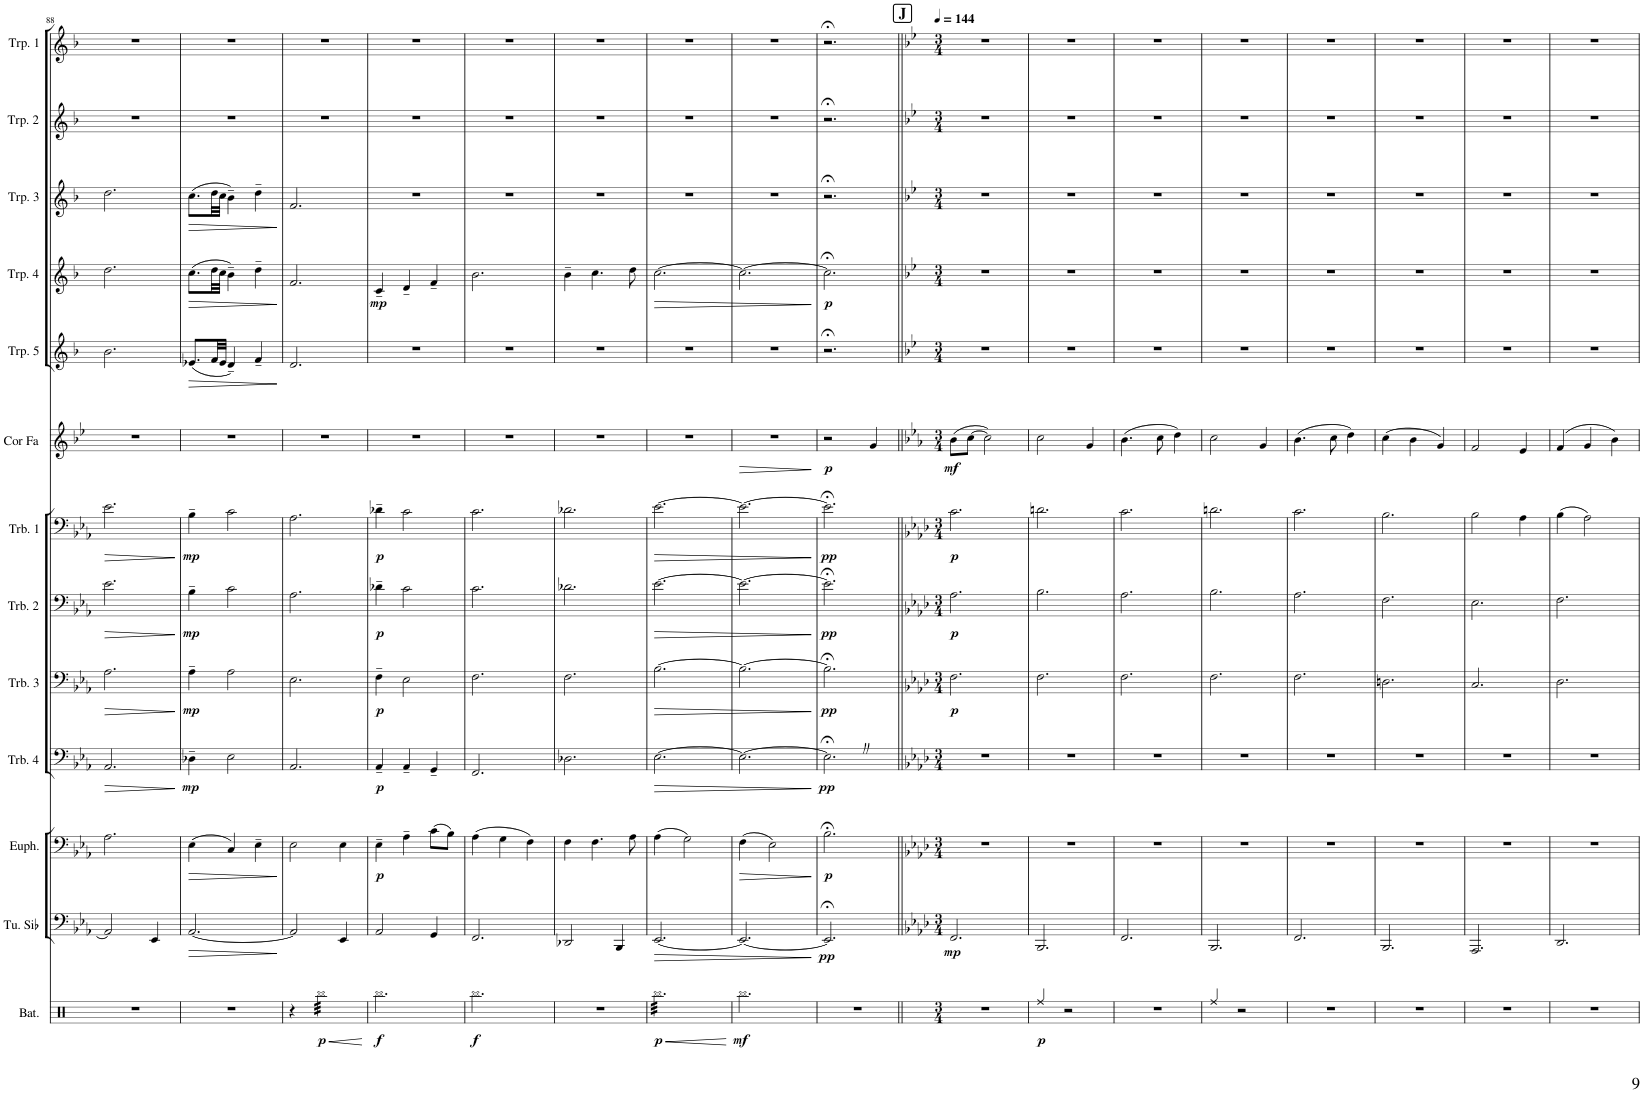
**kern	**dynam	**kern	**dynam	**kern	**dynam	**kern	**dynam	**kern	**dynam	**kern	**dynam	**kern	**dynam	**kern	**dynam	**kern	**dynam	**kern	**dynam	**kern	**dynam	**kern	**kern
*part13	*part13	*part12	*part12	*part11	*part11	*part10	*part10	*part9	*part9	*part8	*part8	*part7	*part7	*part6	*part6	*part5	*part5	*part4	*part4	*part3	*part3	*part2	*part1
*staff13	*staff13	*staff12	*staff12	*staff11	*staff11	*staff10	*staff10	*staff9	*staff9	*staff8	*staff8	*staff7	*staff7	*staff6	*staff6	*staff5	*staff5	*staff4	*staff4	*staff3	*staff3	*staff2	*staff1
*I"Batterie	*	*I"Tuba en Sib	*	*I"Euphonium	*	*I"Trombone 4	*	*I"Trombone 3	*	*I"Trombone 2	*	*I"Trombone 1	*	*I"Cor en Fa	*	*I"Trompette 5	*	*I"Trompette 4	*	*I"Trompette 3	*	*I"Trompette 2	*I"Trompette 1
*I'Bat.	*	*I'Tu. Sib	*	*I'Euph.	*	*I'Trb. 4	*	*I'Trb. 3	*	*I'Trb. 2	*	*I'Trb. 1	*	*I'Cor Fa	*	*I'Trp. 5	*	*I'Trp. 4	*	*I'Trp. 3	*	*I'Trp. 2	*I'Trp. 1
!!LO:PB:g=z
*clefX	*	*clefF4	*	*clefF4	*	*clefF4	*	*clefF4	*	*clefF4	*	*clefF4	*	*clefG2	*	*clefG2	*	*clefG2	*	*clefG2	*	*clefG2	*clefG2
*	*	*	*	*	*	*	*	*	*	*	*	*	*	*Trd4c7	*	*Trd1c2	*	*Trd1c2	*	*Trd1c2	*	*Trd1c2	*Trd1c2
*k[]	*	*k[b-e-a-]	*	*k[b-e-a-]	*	*k[b-e-a-]	*	*k[b-e-a-]	*	*k[b-e-a-]	*	*k[b-e-a-]	*	*k[b-e-]	*	*k[b-]	*	*k[b-]	*	*k[b-]	*	*k[b-]	*k[b-]
*M3/4	*	*M3/4	*	*M3/4	*	*M3/4	*	*M3/4	*	*M3/4	*	*M3/4	*	*M3/4	*	*M3/4	*	*M3/4	*	*M3/4	*	*M3/4	*M3/4
=88	=88	=88	=88	=88	=88	=88	=88	=88	=88	=88	=88	=88	=88	=88	=88	=88	=88	=88	=88	=88	=88	=88	=88
!	!	!	!	!	!	!	!LO:HP:b	!	!LO:HP:b	!	!LO:HP:b	!	!LO:HP:b	!	!	!	!	!	!	!	!	!	!
2.r	.	2AA-/]	.	2.A-\	.	2.AA-/	>	2.A-\	>	2.e-\	>	2.e-\	>	2.r	.	2.b-\	.	2.dd\	.	2.dd\	.	2.r	2.r
.	.	4EE-/	.	.	.	.	.	.	.	.	.	.	.	.	.	.	.	.	.	.	.	.	.
.	.	.	.	.	.	.	]	.	]	.	]	.	]	.	.	.	.	.	.	.	.	.	.
=89	=89	=89	=89	=89	=89	=89	=89	=89	=89	=89	=89	=89	=89	=89	=89	=89	=89	=89	=89	=89	=89	=89	=89
!	!	!	!LO:HP:b	!	!LO:HP:b	!	!LO:DY:b	!	!LO:DY:b	!	!LO:DY:b	!	!LO:DY:b	!	!	!	!LO:HP:b	!	!LO:HP:b	!	!LO:HP:b	!	!
2.r	.	[2.AA-/	>	(4E-\	>	4D-X~\	mp	4A-~\	mp	4B-~\	mp	4B-~\	mp	2.r	.	(8.e-X/L	>	(8.cc\L	>	(8.cc\L	>	2.r	2.r
.	.	.	.	.	.	.	.	.	.	.	.	.	.	.	.	32f/LL	.	32dd\LL	.	32dd\LL	.	.	.
.	.	.	.	.	.	.	.	.	.	.	.	.	.	.	.	32e-/JJJ	.	32cc\JJJ	.	32cc\JJJ	.	.	.
.	.	.	.	4C/)	.	2E-\	.	2A-\	.	2c\	.	2c\	.	.	.	4d~/)	.	4b-~\)	.	4b-~\)	.	.	.
.	.	.	.	4E-~\	.	.	.	.	.	.	.	.	.	.	.	4f~/	.	4dd~\	.	4dd~\	.	.	.
.	.	.	]	.	]	.	.	.	.	.	.	.	.	.	.	.	]	.	]	.	]	.	.
=90	=90	=90	=90	=90	=90	=90	=90	=90	=90	=90	=90	=90	=90	=90	=90	=90	=90	=90	=90	=90	=90	=90	=90
4r	.	2AA-/]	.	2E-\	.	2.AA-/	.	2.E-\	.	2.A-\	.	2.A-\	.	2.r	.	2.d/	.	2.f/	.	2.f/	.	2.r	2.r
!	!LO:HP:b	!	!	!	!	!	!	!	!	!	!	!	!	!	!	!	!	!	!	!	!	!	!
!	!LO:DY:n=1:b	!	!	!	!	!	!	!	!	!	!	!	!	!	!	!	!	!	!	!	!	!	!
*tremolo	*	*	*	*	*	*	*	*	*	*	*	*	*	*	*	*	*	*	*	*	*	*	*
32Rbb\LLL	< p	.	.	.	.	.	.	.	.	.	.	.	.	.	.	.	.	.	.	.	.	.	.
32Rbb\	.	.	.	.	.	.	.	.	.	.	.	.	.	.	.	.	.	.	.	.	.	.	.
32Rbb\	.	.	.	.	.	.	.	.	.	.	.	.	.	.	.	.	.	.	.	.	.	.	.
32Rbb\	.	.	.	.	.	.	.	.	.	.	.	.	.	.	.	.	.	.	.	.	.	.	.
32Rbb\	.	.	.	.	.	.	.	.	.	.	.	.	.	.	.	.	.	.	.	.	.	.	.
32Rbb\	.	.	.	.	.	.	.	.	.	.	.	.	.	.	.	.	.	.	.	.	.	.	.
32Rbb\	.	.	.	.	.	.	.	.	.	.	.	.	.	.	.	.	.	.	.	.	.	.	.
32Rbb\	.	.	.	.	.	.	.	.	.	.	.	.	.	.	.	.	.	.	.	.	.	.	.
32Rbb\	.	4EE-/	.	4E-\	.	.	.	.	.	.	.	.	.	.	.	.	.	.	.	.	.	.	.
32Rbb\	.	.	.	.	.	.	.	.	.	.	.	.	.	.	.	.	.	.	.	.	.	.	.
32Rbb\	.	.	.	.	.	.	.	.	.	.	.	.	.	.	.	.	.	.	.	.	.	.	.
32Rbb\	.	.	.	.	.	.	.	.	.	.	.	.	.	.	.	.	.	.	.	.	.	.	.
32Rbb\	.	.	.	.	.	.	.	.	.	.	.	.	.	.	.	.	.	.	.	.	.	.	.
32Rbb\	.	.	.	.	.	.	.	.	.	.	.	.	.	.	.	.	.	.	.	.	.	.	.
32Rbb\	.	.	.	.	.	.	.	.	.	.	.	.	.	.	.	.	.	.	.	.	.	.	.
32Rbb\JJJ	.	.	.	.	.	.	.	.	.	.	.	.	.	.	.	.	.	.	.	.	.	.	.
*Xtremolo	*	*	*	*	*	*	*	*	*	*	*	*	*	*	*	*	*	*	*	*	*	*	*
.	[	.	.	.	.	.	.	.	.	.	.	.	.	.	.	.	.	.	.	.	.	.	.
=91	=91	=91	=91	=91	=91	=91	=91	=91	=91	=91	=91	=91	=91	=91	=91	=91	=91	=91	=91	=91	=91	=91	=91
!	!LO:DY:b	!	!	!	!LO:DY:b	!	!LO:DY:b	!	!LO:DY:b	!	!LO:DY:b	!	!LO:DY:b	!	!	!	!	!	!LO:DY:b	!	!	!	!
2.Rbb\	f	2AA-/	.	4E-~\	p	4AA-~/	p	4F~\	p	4d-X~\	p	4d-X~\	p	2.r	.	2.r	.	4c~/	mp	2.r	.	2.r	2.r
.	.	.	.	4A-~\	.	4AA-~/	.	2E-\	.	2c\	.	2c\	.	.	.	.	.	4d~/	.	.	.	.	.
.	.	4GG/	.	(8c\L	.	4GG~/	.	.	.	.	.	.	.	.	.	.	.	4f~/	.	.	.	.	.
.	.	.	.	8B-\J)	.	.	.	.	.	.	.	.	.	.	.	.	.	.	.	.	.	.	.
=92	=92	=92	=92	=92	=92	=92	=92	=92	=92	=92	=92	=92	=92	=92	=92	=92	=92	=92	=92	=92	=92	=92	=92
!	!LO:DY:b	!	!	!	!	!	!	!	!	!	!	!	!	!	!	!	!	!	!	!	!	!	!
2.Rbb\	f	2.FF/	.	(4A-\	.	2.FF/	.	2.F\	.	2.c\	.	2.c\	.	2.r	.	2.r	.	2.b-\	.	2.r	.	2.r	2.r
.	.	.	.	4G\	.	.	.	.	.	.	.	.	.	.	.	.	.	.	.	.	.	.	.
.	.	.	.	4F\)	.	.	.	.	.	.	.	.	.	.	.	.	.	.	.	.	.	.	.
=93	=93	=93	=93	=93	=93	=93	=93	=93	=93	=93	=93	=93	=93	=93	=93	=93	=93	=93	=93	=93	=93	=93	=93
2.r	.	2DD-X/	.	4F\	.	2.D-X\	.	2.F\	.	2.d-X\	.	2.d-X\	.	2.r	.	2.r	.	4b-~\	.	2.r	.	2.r	2.r
.	.	.	.	4.F\	.	.	.	.	.	.	.	.	.	.	.	.	.	4.cc\	.	.	.	.	.
.	.	4BBB-/	.	.	.	.	.	.	.	.	.	.	.	.	.	.	.	.	.	.	.	.	.
.	.	.	.	8A-\	.	.	.	.	.	.	.	.	.	.	.	.	.	8dd\	.	.	.	.	.
=94	=94	=94	=94	=94	=94	=94	=94	=94	=94	=94	=94	=94	=94	=94	=94	=94	=94	=94	=94	=94	=94	=94	=94
!	!LO:HP:b	!	!LO:HP:b	!	!	!	!LO:HP:b	!	!LO:HP:b	!	!LO:HP:b	!	!LO:HP:b	!	!	!	!	!	!LO:HP:b	!	!	!	!
!	!LO:DY:n=1:b	!	!	!	!	!	!	!	!	!	!	!	!	!	!	!	!	!	!	!	!	!	!
*tremolo	*	*	*	*	*	*	*	*	*	*	*	*	*	*	*	*	*	*	*	*	*	*	*
32Rbb\LLL	< p	[2.EE-/	>	(4A-\	.	[2.E-\	>	[2.B-\	>	[2.e-\	>	[2.e-\	>	2.r	.	2.r	.	[2.cc\	>	2.r	.	2.r	2.r
32Rbb\	.	.	.	.	.	.	.	.	.	.	.	.	.	.	.	.	.	.	.	.	.	.	.
32Rbb\	.	.	.	.	.	.	.	.	.	.	.	.	.	.	.	.	.	.	.	.	.	.	.
32Rbb\	.	.	.	.	.	.	.	.	.	.	.	.	.	.	.	.	.	.	.	.	.	.	.
32Rbb\	.	.	.	.	.	.	.	.	.	.	.	.	.	.	.	.	.	.	.	.	.	.	.
32Rbb\	.	.	.	.	.	.	.	.	.	.	.	.	.	.	.	.	.	.	.	.	.	.	.
32Rbb\	.	.	.	.	.	.	.	.	.	.	.	.	.	.	.	.	.	.	.	.	.	.	.
32Rbb\	.	.	.	.	.	.	.	.	.	.	.	.	.	.	.	.	.	.	.	.	.	.	.
32Rbb\	.	.	.	2G\)	.	.	.	.	.	.	.	.	.	.	.	.	.	.	.	.	.	.	.
32Rbb\	.	.	.	.	.	.	.	.	.	.	.	.	.	.	.	.	.	.	.	.	.	.	.
32Rbb\	.	.	.	.	.	.	.	.	.	.	.	.	.	.	.	.	.	.	.	.	.	.	.
32Rbb\	.	.	.	.	.	.	.	.	.	.	.	.	.	.	.	.	.	.	.	.	.	.	.
32Rbb\	.	.	.	.	.	.	.	.	.	.	.	.	.	.	.	.	.	.	.	.	.	.	.
32Rbb\	.	.	.	.	.	.	.	.	.	.	.	.	.	.	.	.	.	.	.	.	.	.	.
32Rbb\	.	.	.	.	.	.	.	.	.	.	.	.	.	.	.	.	.	.	.	.	.	.	.
32Rbb\	.	.	.	.	.	.	.	.	.	.	.	.	.	.	.	.	.	.	.	.	.	.	.
32Rbb\	.	.	.	.	.	.	.	.	.	.	.	.	.	.	.	.	.	.	.	.	.	.	.
32Rbb\	.	.	.	.	.	.	.	.	.	.	.	.	.	.	.	.	.	.	.	.	.	.	.
32Rbb\	.	.	.	.	.	.	.	.	.	.	.	.	.	.	.	.	.	.	.	.	.	.	.
32Rbb\	.	.	.	.	.	.	.	.	.	.	.	.	.	.	.	.	.	.	.	.	.	.	.
32Rbb\	.	.	.	.	.	.	.	.	.	.	.	.	.	.	.	.	.	.	.	.	.	.	.
32Rbb\	.	.	.	.	.	.	.	.	.	.	.	.	.	.	.	.	.	.	.	.	.	.	.
32Rbb\	.	.	.	.	.	.	.	.	.	.	.	.	.	.	.	.	.	.	.	.	.	.	.
32Rbb\JJJ	.	.	.	.	.	.	.	.	.	.	.	.	.	.	.	.	.	.	.	.	.	.	.
*Xtremolo	*	*	*	*	*	*	*	*	*	*	*	*	*	*	*	*	*	*	*	*	*	*	*
.	[	.	.	.	.	.	.	.	.	.	.	.	.	.	.	.	.	.	.	.	.	.	.
=95	=95	=95	=95	=95	=95	=95	=95	=95	=95	=95	=95	=95	=95	=95	=95	=95	=95	=95	=95	=95	=95	=95	=95
!	!LO:DY:b	!	!	!	!LO:HP:b	!	!	!	!	!	!	!	!	!	!LO:HP:b	!	!	!	!	!	!	!	!
2.Rbb\	mf	2.EE-/_	.	(4F\	>	2.E-\_	.	2.B-\_	.	2.e-\_	.	2.e-\_	.	2.r	>	2.r	.	2.cc\_	.	2.r	.	2.r	2.r
.	.	.	.	2E-\)	.	.	.	.	.	.	.	.	.	.	.	.	.	.	.	.	.	.	.
.	.	.	]	.	]	.	]	.	]	.	]	.	]	.	]	.	.	.	]	.	.	.	.
=96	=96	=96	=96	=96	=96	=96	=96	=96	=96	=96	=96	=96	=96	=96	=96	=96	=96	=96	=96	=96	=96	=96	=96
!	!	!	!LO:DY:b	!	!LO:DY:b	!	!LO:DY:b	!	!LO:DY:b	!	!LO:DY:b	!	!LO:DY:b	!	!LO:DY:b	!	!	!	!LO:DY:b	!	!	!	!
2.r	.	2.EE-;</]	pp	2.B-;<\	p	2.E-;<\]	pp	2.B-;<\]	pp	2.e-;<\]	pp	2.e-;<\]	pp	2r	p	2.r;<	.	2.cc;<\]	p	2.r;<	.	2.r;<	2.r;<
.	.	.	.	.	.	.	.	.	.	.	.	.	.	4g/	.	.	.	.	.	.	.	.	.
=97||	=97||	=97||	=97||	=97||	=97||	=97||	=97||	=97||	=97||	=97||	=97||	=97||	=97||	=97||	=97||	=97||	=97||	=97||	=97||	=97||	=97||	=97||	=97||
!!LO:REH:place=s1:a:B:cj:fs=14:t=J
*	*	*k[b-e-a-d-]	*	*k[b-e-a-d-]	*	*k[b-e-a-d-]	*	*k[b-e-a-d-]	*	*k[b-e-a-d-]	*	*k[b-e-a-d-]	*	*k[b-e-a-]	*	*k[b-e-]	*	*k[b-e-]	*	*k[b-e-]	*	*k[b-e-]	*k[b-e-]
*M3/4	*	*M3/4	*	*M3/4	*	*M3/4	*	*M3/4	*	*M3/4	*	*M3/4	*	*M3/4	*	*M3/4	*	*M3/4	*	*M3/4	*	*M3/4	*M3/4
*	*	*	*	*	*	*	*	*	*	*	*	*	*	*	*	*	*	*	*	*	*	*	*MM144
!	!	!	!LO:DY:b	!	!	!	!	!	!LO:DY:b	!	!LO:DY:b	!	!LO:DY:b	!	!LO:DY:b	!	!	!	!	!	!	!	!
2.r	.	2.FF/	mp	2.r	.	2.r	.	2.F\	p	2.A-\	p	2.c\	p	(8b-\L	mf	2.r	.	2.r	.	2.r	.	2.r	2.r
.	.	.	.	.	.	.	.	.	.	.	.	.	.	[8cc\J	.	.	.	.	.	.	.	.	.
.	.	.	.	.	.	.	.	.	.	.	.	.	.	2cc\])	.	.	.	.	.	.	.	.	.
=98	=98	=98	=98	=98	=98	=98	=98	=98	=98	=98	=98	=98	=98	=98	=98	=98	=98	=98	=98	=98	=98	=98	=98
!	!LO:DY:b	!	!	!	!	!	!	!	!	!	!	!	!	!	!	!	!	!	!	!	!	!	!
4Rff/	p	2.BBB-/	.	2.r	.	2.r	.	2.F\	.	2.B-\	.	2.dn\	.	2cc\	.	2.r	.	2.r	.	2.r	.	2.r	2.r
2r	.	.	.	.	.	.	.	.	.	.	.	.	.	.	.	.	.	.	.	.	.	.	.
.	.	.	.	.	.	.	.	.	.	.	.	.	.	4g/	.	.	.	.	.	.	.	.	.
=99	=99	=99	=99	=99	=99	=99	=99	=99	=99	=99	=99	=99	=99	=99	=99	=99	=99	=99	=99	=99	=99	=99	=99
2.r	.	2.FF/	.	2.r	.	2.r	.	2.F\	.	2.A-\	.	2.c\	.	(4.b-\	.	2.r	.	2.r	.	2.r	.	2.r	2.r
.	.	.	.	.	.	.	.	.	.	.	.	.	.	8cc\	.	.	.	.	.	.	.	.	.
.	.	.	.	.	.	.	.	.	.	.	.	.	.	4dd\)	.	.	.	.	.	.	.	.	.
=100	=100	=100	=100	=100	=100	=100	=100	=100	=100	=100	=100	=100	=100	=100	=100	=100	=100	=100	=100	=100	=100	=100	=100
4Rff/	.	2.BBB-/	.	2.r	.	2.r	.	2.F\	.	2.B-\	.	2.dn\	.	2cc\	.	2.r	.	2.r	.	2.r	.	2.r	2.r
2r	.	.	.	.	.	.	.	.	.	.	.	.	.	.	.	.	.	.	.	.	.	.	.
.	.	.	.	.	.	.	.	.	.	.	.	.	.	4g/	.	.	.	.	.	.	.	.	.
=101	=101	=101	=101	=101	=101	=101	=101	=101	=101	=101	=101	=101	=101	=101	=101	=101	=101	=101	=101	=101	=101	=101	=101
2.r	.	2.FF/	.	2.r	.	2.r	.	2.F\	.	2.A-\	.	2.c\	.	(4.b-\	.	2.r	.	2.r	.	2.r	.	2.r	2.r
.	.	.	.	.	.	.	.	.	.	.	.	.	.	8cc\	.	.	.	.	.	.	.	.	.
.	.	.	.	.	.	.	.	.	.	.	.	.	.	4dd\)	.	.	.	.	.	.	.	.	.
=102	=102	=102	=102	=102	=102	=102	=102	=102	=102	=102	=102	=102	=102	=102	=102	=102	=102	=102	=102	=102	=102	=102	=102
2.r	.	2.BBB-/	.	2.r	.	2.r	.	2.Dn\	.	2.F\	.	2.B-\	.	(4cc\	.	2.r	.	2.r	.	2.r	.	2.r	2.r
.	.	.	.	.	.	.	.	.	.	.	.	.	.	4b-\	.	.	.	.	.	.	.	.	.
.	.	.	.	.	.	.	.	.	.	.	.	.	.	4g/)	.	.	.	.	.	.	.	.	.
=103	=103	=103	=103	=103	=103	=103	=103	=103	=103	=103	=103	=103	=103	=103	=103	=103	=103	=103	=103	=103	=103	=103	=103
2.r	.	2.AAA-/	.	2.r	.	2.r	.	2.C/	.	2.E-\	.	2B-\	.	2f/	.	2.r	.	2.r	.	2.r	.	2.r	2.r
.	.	.	.	.	.	.	.	.	.	.	.	4A-\	.	4e-/	.	.	.	.	.	.	.	.	.
=104	=104	=104	=104	=104	=104	=104	=104	=104	=104	=104	=104	=104	=104	=104	=104	=104	=104	=104	=104	=104	=104	=104	=104
2.r	.	2.DD-/	.	2.r	.	2.r	.	2.D-\	.	2.F\	.	(4B-\	.	(4f/	.	2.r	.	2.r	.	2.r	.	2.r	2.r
.	.	.	.	.	.	.	.	.	.	.	.	2A-\)	.	4g/	.	.	.	.	.	.	.	.	.
.	.	.	.	.	.	.	.	.	.	.	.	.	.	4b-\)	.	.	.	.	.	.	.	.	.
=	=	=	=	=	=	=	=	=	=	=	=	=	=	=	=	=	=	=	=	=	=	=	=
*-	*-	*-	*-	*-	*-	*-	*-	*-	*-	*-	*-	*-	*-	*-	*-	*-	*-	*-	*-	*-	*-	*-	*-
